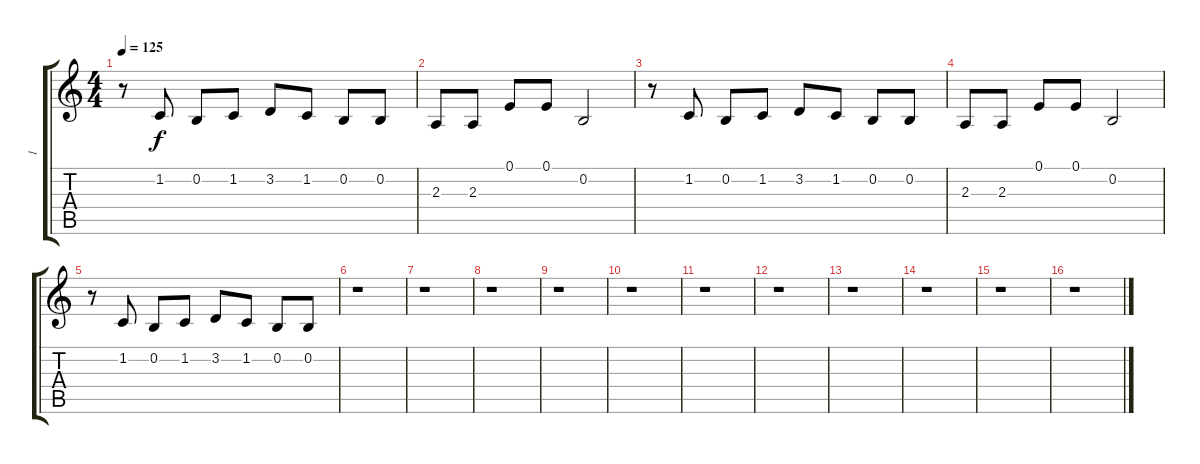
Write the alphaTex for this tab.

\track ("1" "1") {instrument fx5brightness}
\staff {score tabs}
\tuning (E4 B3 G3 D3 A2 E2) {hide}
\ts (4 4)
\tempo 125
\clef g2
\ks c
r.8{dy f} 1.2.8 0.2.8 1.2.8 3.2.8 1.2.8 0.2.8 0.2.8 |
2.3.8 2.3.8 0.1.8 0.1.8 0.2.2 |
r.8 1.2.8 0.2.8 1.2.8 3.2.8 1.2.8 0.2.8 0.2.8 |
2.3.8 2.3.8 0.1.8 0.1.8 0.2.2 |
r.8 1.2.8 0.2.8 1.2.8 3.2.8 1.2.8 0.2.8 0.2.8 |
r.1 |
r.1 |
r.1 |
r.1 |
r.1 |
r.1 |
r.1 |
r.1 |
r.1 |
r.1 |
r.1
